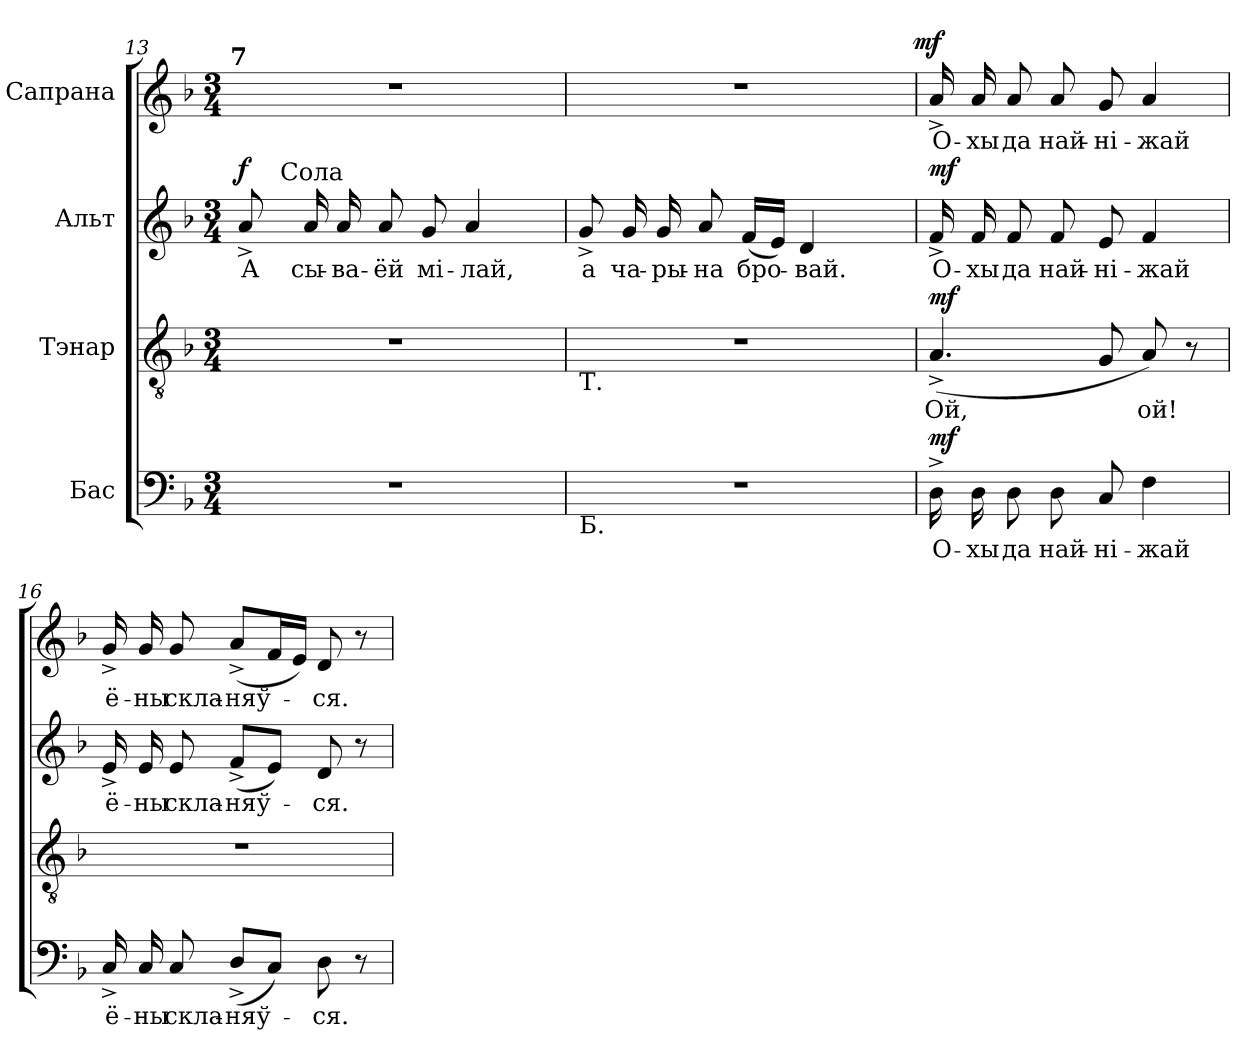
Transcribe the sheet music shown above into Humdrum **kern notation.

**kern	**text	**dynam	**kern	**text	**dynam	**kern	**text	**dynam	**kern	**text	**dynam
*part4	*part4	*part4	*part3	*part3	*part3	*part2	*part2	*part2	*part1	*part1	*part1
*staff4	*staff4	*staff4	*staff3	*staff3	*staff3	*staff2	*staff2	*staff2	*staff1	*staff1	*staff1
*I"Бас	*	*	*I"Тэнар	*	*	*I"Альт	*	*	*I"Сапрана	*	*
*clefF4	*	*	*clefGv2	*	*	*clefG2	*	*	*clefG2	*	*
*	*	*	*ITrd7c12	*	*	*	*	*	*	*	*
*k[b-]	*	*	*k[b-]	*	*	*k[b-]	*	*	*k[b-]	*	*
*d:	*	*	*d:	*	*	*d:	*	*	*d:	*	*
*M3/4	*	*	*M3/4	*	*	*M3/4	*	*	*M3/4	*	*
=13	=13	=13	=13	=13	=13	=13	=13	=13	=13	=13	=13
!LO:N:vis=1	!	!	!LO:N:vis=1	!	!	!	!	!	!	!	!
!	!	!	!	!	!	!	!	!	!LO:TX:a:B:cj:t=7	!	!
!	!	!	!	!	!	!	!LO:LY:b:color=#000000	!	!LO:N:vis=1	!	!
*	*	*	*	*	*	*^	*	*	*	*	*
2.r	.	.	2.r	.	.	8a^i/	16ryy	А	f	2.r	.	.
.	.	.	.	.	.	.	64ryy	.	.	.	.	.
!	!	!	!	!	!	!	!LO:TX:a:t=Сола	!	!	!	!	!
.	.	.	.	.	.	.	2ryy	.	.	.	.	.
!	!	!	!	!	!	!	!	!LO:LY:b:color=#000000	!	!	!	!
.	.	.	.	.	.	16ai/	.	сы-	.	.	.	.
!	!	!	!	!	!	!	!	!LO:LY:b:color=#000000	!	!	!	!
.	.	.	.	.	.	16ai/	.	-ва-	.	.	.	.
!	!	!	!	!	!	!	!	!LO:LY:b:color=#000000	!	!	!	!
.	.	.	.	.	.	8ai/	.	-ёй	.	.	.	.
!	!	!	!	!	!	!	!	!LO:LY:b:color=#000000	!	!	!	!
.	.	.	.	.	.	8gi/	.	мі-	.	.	.	.
!	!	!	!	!	!	!	!	!LO:LY:b:color=#000000	!	!	!	!
.	.	.	.	.	.	4ai/	.	-лай,	.	.	.	.
.	.	.	.	.	.	.	8ryy	.	.	.	.	.
.	.	.	.	.	.	.	32.ryy	.	.	.	.	.
!!LO:LB:g=z
=14	=14	=14	=14	=14	=14	=14	=14	=14	=14	=14	=14	=14
!LO:N:vis=1	!	!	!LO:N:vis=1	!	!	!	!	!	!	!	!	!
*	*	*	*	*	*	*v	*v	*	*	*	*	*
*	*	*	*	*	*	*^	*	*	*	*	*
!	!	!	!	!	!	!	!	!	!	!LO:TX:b:t=С.	!	!
!	!	!	!	!	!	!LO:TX:b:t=А.	!	!	!	!	!	!
!	!	!	!LO:TX:b:t=Т.	!	!	!	!	!	!	!	!	!
!LO:TX:b:t=Б.	!	!	!	!	!	!	!	!	!	!	!	!
!	!	!	!	!	!	!	!	!LO:LY:b:color=#000000	!	!LO:N:vis=1	!	!
*	*	*	*	*	*	*v	*v	*	*	*^	*	*
2.r	.	.	2.r	.	.	8g^i/	а	.	2.r	2ryy	.	.
!	!	!	!	!	!	!	!LO:LY:b:color=#000000	!	!	!	!	!
.	.	.	.	.	.	16gi/	ча-	.	.	.	.	.
!	!	!	!	!	!	!	!LO:LY:b:color=#000000	!	!	!	!	!
.	.	.	.	.	.	16gi/	-ры-	.	.	.	.	.
!	!	!	!	!	!	!	!LO:LY:b:color=#000000	!	!	!	!	!
.	.	.	.	.	.	8ai/	-на	.	.	.	.	.
!	!	!	!	!	!	!	!LO:LY:b:color=#000000	!	!	!	!	!
.	.	.	.	.	.	(16fi/LL	бро-	.	.	.	.	.
.	.	.	.	.	.	16ei/JJ)	.	.	.	.	.	.
!	!	!	!	!	!	!	!LO:LY:b:color=#000000	!	!	!	!	!
.	.	.	.	.	.	4di/	-вай.	.	.	8ryy	.	.
.	.	.	.	.	.	.	.	.	.	16ryy	.	.
.	.	.	.	.	.	.	.	.	.	32ryy	.	.
.	.	.	.	.	.	.	.	.	.	64ryy	.	.
.	.	.	.	.	.	.	.	.	.	128...ryy	.	.
.	.	.	.	.	.	.	.	.	.	1024ryy	.	mf
*	*	*	*	*	*	*	*	*	*v	*v	*	*
=15	=15	=15	=15	=15	=15	=15	=15	=15	=15	=15	=15
*	*	*	*	*	*	*	*	*	*^	*	*
!	!LO:LY:b:color=#000000	!	!	!	!	!	!	!	!	!	!	!
*	*	*	*	*	*	*	*	*	*v	*v	*	*
*	*	*	*	*	*	*	*	*	*^	*	*
!	!	!	!	!LO:LY:b:color=#000000	!	!	!	!	!	!	!	!
*	*	*	*	*	*	*	*	*	*v	*v	*	*
*	*	*	*	*	*	*	*	*	*^	*	*
!	!	!	!	!	!	!	!LO:LY:b:color=#000000	!	!	!	!	!
*	*	*	*	*	*	*	*	*	*v	*v	*	*
*	*	*	*	*	*	*	*	*	*^	*	*
!	!	!	!	!	!	!	!	!	!LO:TX:a:B:cj:t=8	!	!	!
!	!	!	!	!	!	!	!	!	!	!	!LO:LY:b:color=#000000	!
*	*	*	*	*	*	*	*	*	*v	*v	*	*
16D^i\	О-	mf	(4.AA^i/	Ой,	mf	16f^i/	О-	mf	16a^i/	О-	.
!	!LO:LY:b:color=#000000	!	!	!	!	!	!	!	!	!	!
!	!	!	!	!	!	!	!LO:LY:b:color=#000000	!	!	!	!
!	!	!	!	!	!	!	!	!	!	!LO:LY:b:color=#000000	!
16Di\	-хы	.	.	.	.	16fi/	-хы	.	16ai/	-хы	.
!	!LO:LY:b:color=#000000	!	!	!	!	!	!	!	!	!	!
!	!	!	!	!	!	!	!LO:LY:b:color=#000000	!	!	!	!
!	!	!	!	!	!	!	!	!	!	!LO:LY:b:color=#000000	!
8Di\	да	.	.	.	.	8fi/	да	.	8ai/	да	.
!	!LO:LY:b:color=#000000	!	!	!	!	!	!	!	!	!	!
!	!	!	!	!	!	!	!LO:LY:b:color=#000000	!	!	!	!
!	!	!	!	!	!	!	!	!	!	!LO:LY:b:color=#000000	!
8Di\	най-	.	.	.	.	8fi/	най-	.	8ai/	най-	.
!	!LO:LY:b:color=#000000	!	!	!	!	!	!	!	!	!	!
!	!	!	!	!	!	!	!LO:LY:b:color=#000000	!	!	!	!
!	!	!	!	!	!	!	!	!	!	!LO:LY:b:color=#000000	!
8Ci/	-ні-	.	8GGi/	.	.	8ei/	-ні-	.	8gi/	-ні-	.
!	!LO:LY:b:color=#000000	!	!	!	!	!	!	!	!	!	!
!	!	!	!	!LO:LY:b:color=#000000	!	!	!	!	!	!	!
!	!	!	!	!	!	!	!LO:LY:b:color=#000000	!	!	!	!
!	!	!	!	!	!	!	!	!	!	!LO:LY:b:color=#000000	!
4Fi\	-жай	.	8AAi/)	ой!	.	4fi/	-жай	.	4ai/	-жай	.
.	.	.	8r	.	.	.	.	.	.	.	.
=16	=16	=16	=16	=16	=16	=16	=16	=16	=16	=16	=16
!	!LO:LY:b:color=#000000	!	!LO:N:vis=1	!	!	!	!	!	!	!	!
!	!	!	!	!	!	!	!LO:LY:b:color=#000000	!	!	!	!
!	!	!	!	!	!	!	!	!	!	!LO:LY:b:color=#000000	!
16C^i/	ё-	.	2.r	.	.	16e^i/	ё-	.	16g^i/	ё-	.
!	!LO:LY:b:color=#000000	!	!	!	!	!	!	!	!	!	!
!	!	!	!	!	!	!	!LO:LY:b:color=#000000	!	!	!	!
!	!	!	!	!	!	!	!	!	!	!LO:LY:b:color=#000000	!
16Ci/	-ны	.	.	.	.	16ei/	-ны	.	16gi/	-ны	.
!	!LO:LY:b:color=#000000	!	!	!	!	!	!	!	!	!	!
!	!	!	!	!	!	!	!LO:LY:b:color=#000000	!	!	!	!
!	!	!	!	!	!	!	!	!	!	!LO:LY:b:color=#000000	!
8Ci/	скла-	.	.	.	.	8ei/	скла-	.	8gi/	скла-	.
!	!LO:LY:b:color=#000000	!	!	!	!	!	!	!	!	!	!
!	!	!	!	!	!	!	!LO:LY:b:color=#000000	!	!	!	!
!	!	!	!	!	!	!	!	!	!	!LO:LY:b:color=#000000	!
(8D^i/L	-няў-	.	.	.	.	(8f^i/L	-няў-	.	(8a^i/L	-няў-	.
8Ci/J)	.	.	.	.	.	8ei/J)	.	.	16fi/L	.	.
.	.	.	.	.	.	.	.	.	16ei/JJ)	.	.
!	!LO:LY:b:color=#000000	!	!	!	!	!	!	!	!	!	!
!	!	!	!	!	!	!	!LO:LY:b:color=#000000	!	!	!	!
!	!	!	!	!	!	!	!	!	!	!LO:LY:b:color=#000000	!
8Di\	-ся.	.	.	.	.	8di/	-ся.	.	8di/	-ся.	.
8r	.	.	.	.	.	8r	.	.	8r	.	.
=	=	=	=	=	=	=	=	=	=	=	=
*-	*-	*-	*-	*-	*-	*-	*-	*-	*-	*-	*-
